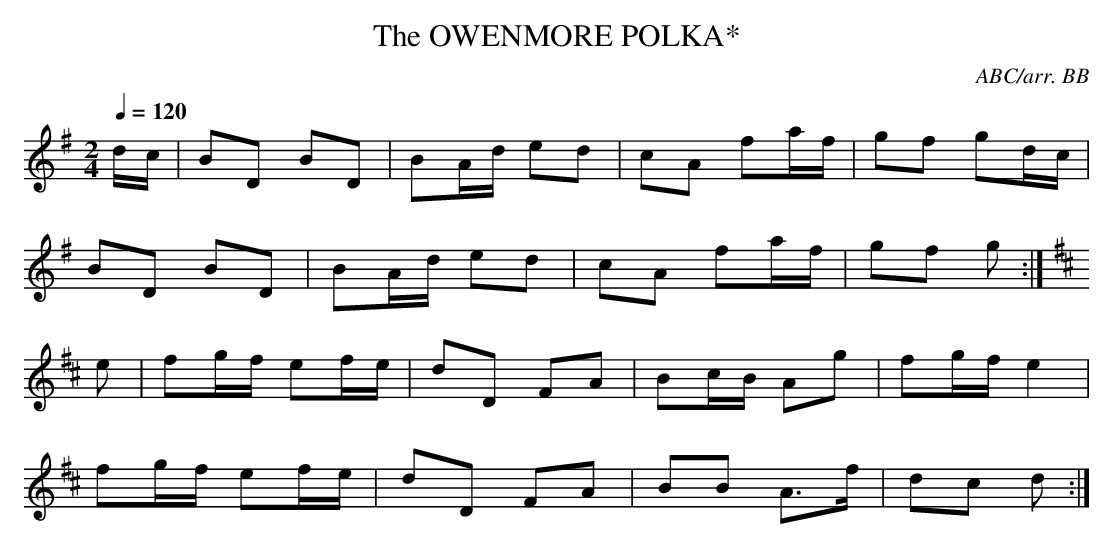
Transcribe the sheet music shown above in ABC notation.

X:1
T:OWENMORE POLKA*, The
C:ABC/arr. BB
L:1/8
M:2/4
Q:1/4=120
K:G
d/c/|BD BD|BA/d/ ed|cA fa/f/|gf gd/c/|
BD BD|BA/d/ ed|cA fa/f/|gf g:|
K:D
e|fg/f/ ef/e/|dD FA|Bc/B/ Ag|fg/f/ e2|
fg/f/ ef/e/|dD FA|BB A>f|dc d:|
